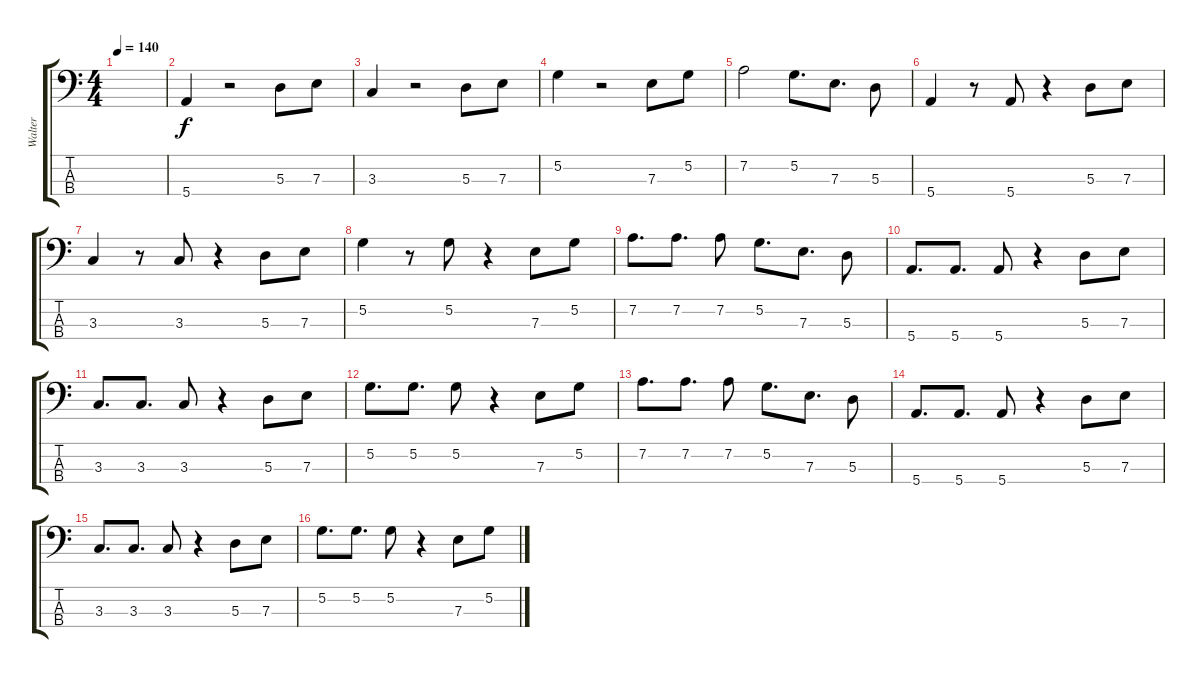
\track ("Walter" "Walter") {instrument electricbassfinger}
\staff {score tabs}
\tuning (G2 D2 A1 E1) {hide}
\ts (4 4)
\tempo 140
\clef f4
\ks c
|
5.4.4 r.2 5.3.8 7.3.8 |
3.3.4 r.2 5.3.8 7.3.8 |
5.2.4 r.2 7.3.8 5.2.8 |
7.2.2 5.2.8{d} 7.3.8{d} 5.3.8 |
5.4.4 r.8 5.4.8 r.4 5.3.8 7.3.8 |
3.3.4 r.8 3.3.8 r.4 5.3.8 7.3.8 |
5.2.4 r.8 5.2.8 r.4 7.3.8 5.2.8 |
7.2.8{d} 7.2.8{d} 7.2.8 5.2.8{d} 7.3.8{d} 5.3.8 |
5.4.8{d} 5.4.8{d} 5.4.8 r.4 5.3.8 7.3.8 |
3.3.8{d} 3.3.8{d} 3.3.8 r.4 5.3.8 7.3.8 |
5.2.8{d} 5.2.8{d} 5.2.8 r.4 7.3.8 5.2.8 |
7.2.8{d} 7.2.8{d} 7.2.8 5.2.8{d} 7.3.8{d} 5.3.8 |
5.4.8{d} 5.4.8{d} 5.4.8 r.4 5.3.8 7.3.8 |
3.3.8{d} 3.3.8{d} 3.3.8 r.4 5.3.8 7.3.8 |
5.2.8{d} 5.2.8{d} 5.2.8 r.4 7.3.8 5.2.8
